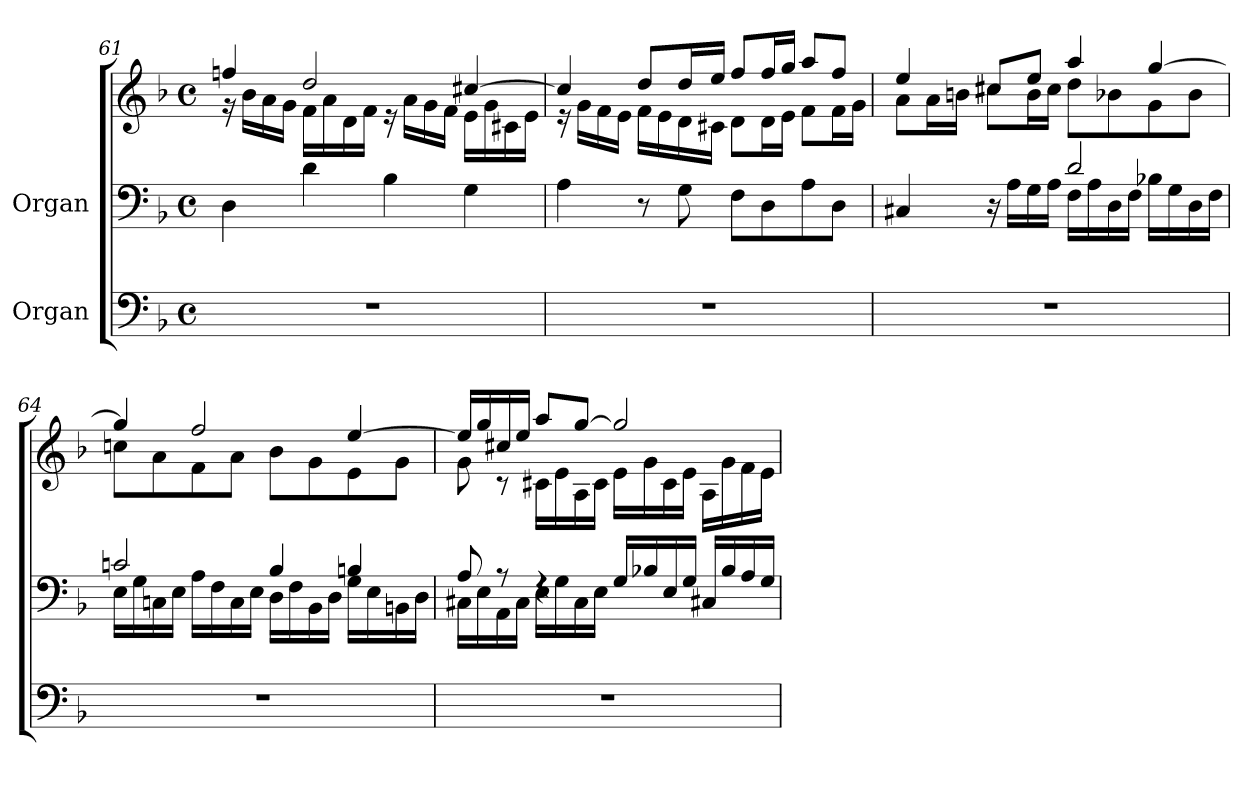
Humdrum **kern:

**kern	**kern	**kern
*part2	*part1	*part1
*staff3	*staff2	*staff1
*I"Organ	*I"Organ	*
!!LO:PB:g=z
*clefF4	*clefF4	*clefG2
*k[b-]	*k[b-]	*k[b-]
*M4/4	*M4/4	*M4/4
*met(c)	*met(c)	*met(c)
=61	=61	=61
*	*	*^
1r	4D\	4ffn/	16r
.	.	.	16b-\LL
.	.	.	16a\
.	.	.	16g\JJ
.	4d\	2dd/	16f\LL
.	.	.	16a\
.	.	.	16d\
.	.	.	16f\JJ
.	4B-\	.	16r
.	.	.	16a\LL
.	.	.	16g\
.	.	.	16f\JJ
.	4G\	[4cc#X/	16e\LL
.	.	.	16g\
.	.	.	16c#X\
.	.	.	16e\JJ
=62	=62	=62	=62
1r	4A\	4cc#/]	16r
.	.	.	16g\LL
.	.	.	16f\
.	.	.	16e\JJ
.	8r	8dd/L	16f\LL
.	.	.	16e\
.	8G\	16dd/L	16d\
.	.	16ee/JJ	16c#X\JJ
.	8F\L	8ff/L	8d\L
.	8D\	16ff/L	16d\L
.	.	16gg/JJ	16e\JJ
.	8A\	8aa/L	8f\L
.	8D\J	8ff/J	16f\L
.	.	.	16g\JJ
=63	=63	=63	=63
*	*^	*	*
1r	2ryy	4C#X/	4ee/	8a\L
.	.	.	.	16a\L
.	.	.	.	16bn\JJ
.	.	16r	8cc#X/L	8cc#\L
.	.	16A\LL	.	.
.	.	16G\	8ee/J	16b\L
.	.	16A\JJ	.	16cc#\JJ
.	2d/	16F\LL	4aa/	8dd\L
.	.	16A\	.	.
.	.	16D\	.	8b-X\
.	.	16F\JJ	.	.
.	.	16B-X\LL	[4gg/	8g\
.	.	16G\	.	.
.	.	16D\	.	8b-\J
.	.	16F\JJ	.	.
!!LO:LB:g=z	!!
=64	=64	=64	=64	=64
1r	2cn/	16E\LL	4gg/]	8ccn\L
.	.	16G\	.	.
.	.	16Cn\	.	8a\
.	.	16E\JJ	.	.
.	.	16A\LL	2ff/	8f\
.	.	16F\	.	.
.	.	16C\	.	8a\J
.	.	16E\JJ	.	.
.	4B-/	16D\LL	.	8b-\L
.	.	16F\	.	.
.	.	16BB-\	.	8g\
.	.	16D\JJ	.	.
.	4Bn/	16G\LL	[4ee/	8e\
.	.	16E\	.	.
.	.	16BBn\	.	8g\J
.	.	16D\JJ	.	.
=65	=65	=65	=65	=65
1r	8A/	16C#X\LL	16ee/LL]	8g\
.	.	16E\	16gg/	.
.	8r	16AA\	16cc#X/	8r
.	.	16C#\JJ	16ee/JJ	.
.	4rF	16E\LL	8aa/L	16c#X\LL
.	.	16G\	.	16e\
.	.	16C#\	[8gg/J	16A\
.	.	16E\JJ	.	16c#\JJ
.	16G/LL	2ryy	2gg/]	16e\LL
.	16B-X/	.	.	16g\
.	16E/	.	.	16c#\
.	16G/JJ	.	.	16e\JJ
.	16C#X/LL	.	.	16A\LL
.	16B-/	.	.	16g\
.	16A/	.	.	16f\
.	16G/JJ	.	.	16e\JJ
*	*v	*v	*	*
*	*	*v	*v
=	=	=
*-	*-	*-
